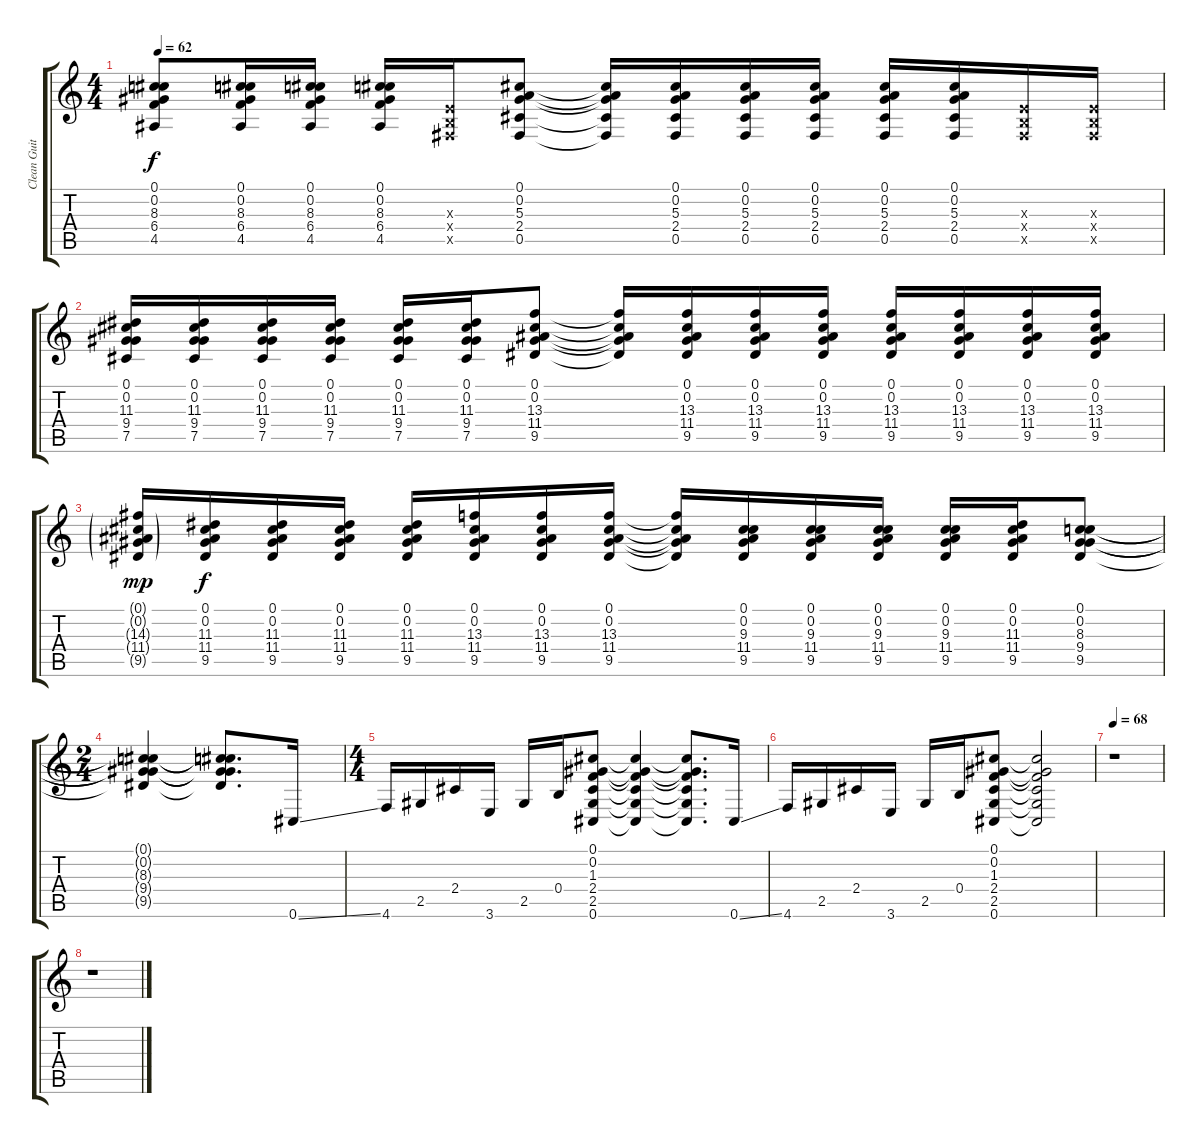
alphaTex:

\track ("Clean Guitar" "Clean Guit") {instrument electricguitarclean}
\staff {score tabs}
\tuning (Db4 Ab3 E3 B2 Gb2 Db2) {hide}
\ts (4 4)
\tempo 62
\clef g2
\ks c
(0.1 0.2 8.3 6.4 4.5).8{dy f} (0.1 0.2 8.3 6.4 4.5).16 (0.1 0.2 8.3 6.4 4.5).16 (0.1 0.2 8.3 6.4 4.5).16 (0.3{x} 0.4{x} 0.5{x}).16 (0.1 0.2 5.3 2.4 0.5).8 (0.1{t} 0.2{t} 5.3{t} 2.4{t} 0.5{t}).16 (0.1 0.2 5.3 2.4 0.5).16 (0.1 0.2 5.3 2.4 0.5).16 (0.1 0.2 5.3 2.4 0.5).16 (0.1 0.2 5.3 2.4 0.5).16 (0.1 0.2 5.3 2.4 0.5).16 (0.3{x} 0.4{x} 0.5{x}).16 (0.3{x} 0.4{x} 0.5{x}).16 |
(0.1 0.2 11.3 9.4 7.5).16 (0.1 0.2 11.3 9.4 7.5).16 (0.1 0.2 11.3 9.4 7.5).16 (0.1 0.2 11.3 9.4 7.5).16 (0.1 0.2 11.3 9.4 7.5).16 (0.1 0.2 11.3 9.4 7.5).16 (0.1 0.2 13.3 11.4 9.5).8 (0.1{t} 0.2{t} 13.3{t} 11.4{t} 9.5{t}).16 (0.1 0.2 13.3 11.4 9.5).16 (0.1 0.2 13.3 11.4 9.5).16 (0.1 0.2 13.3 11.4 9.5).16 (0.1 0.2 13.3 11.4 9.5).16 (0.1 0.2 13.3 11.4 9.5).16 (0.1 0.2 13.3 11.4 9.5).16 (0.1 0.2 13.3 11.4 9.5).16 |
(0.1{g} 0.2{g} 14.3{g} 11.4{g} 9.5{g}).16{dy mp} (0.1 0.2 11.3 11.4 9.5).16{dy f} (0.1 0.2 11.3 11.4 9.5).16 (0.1 0.2 11.3 11.4 9.5).16 (0.1 0.2 11.3 11.4 9.5).16 (0.1 0.2 13.3 11.4 9.5).16 (0.1 0.2 13.3 11.4 9.5).16 (0.1 0.2 13.3 11.4 9.5).16 (0.1{t} 0.2{t} 13.3{t} 11.4{t} 9.5{t}).16 (0.1 0.2 9.3 11.4 9.5).16 (0.1 0.2 9.3 11.4 9.5).16 (0.1 0.2 9.3 11.4 9.5).16 (0.1 0.2 9.3 11.4 9.5).16 (0.1 0.2 11.3 11.4 9.5).16 (0.1 0.2 8.3 9.4 9.5).8 |
\ts (2 4)
(0.1{t} 0.2{t} 8.3{t} 9.4{t} 9.5{t}).4 (0.1{t} 0.2{t} 8.3{t} 9.4{t} 9.5{t}).8{d} 0.6{ss}.16 |
\ts (4 4)
4.6.16 2.5.16 2.4.16 3.6.16 2.5.16 0.4.16 (0.1 0.2 1.3 2.4 2.5 0.6).8 (0.1{t} 0.2{t} 1.3{t} 2.4{t} 2.5{t} 0.6{t}).4 (0.1{t} 0.2{t} 1.3{t} 2.4{t} 2.5{t} 0.6{t}).8{d} 0.6{ss}.16 |
4.6.16 2.5.16 2.4.16 3.6.16 2.5.16 0.4.16 (0.1 0.2 1.3 2.4 2.5 0.6).8 (0.1{t} 0.2{t} 1.3{t} 2.4{t} 2.5{t} 0.6{t}).2 |
\tempo 68
r.1 |
r.1
